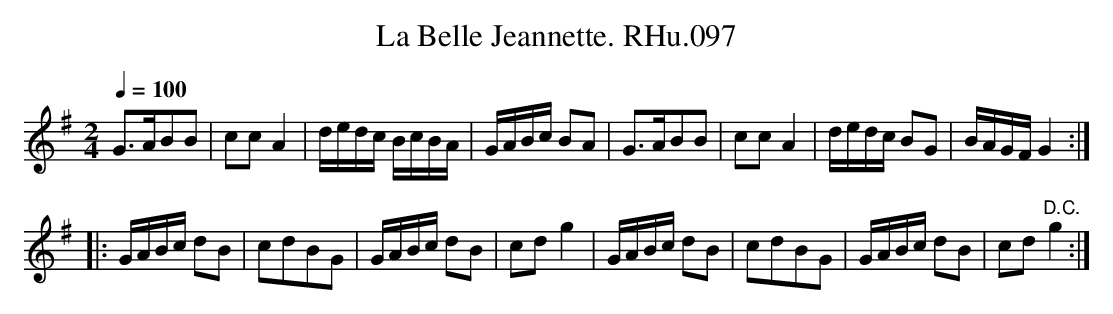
X:1
T:La Belle Jeannette. RHu.097
M:2/4
L:1/8
Q:1/4=100
K:G
G>ABB|ccA2|d/e/d/c/ B/c/B/A/|G/A/B/c/ BA|\
G>ABB|ccA2|d/e/d/c/ BG|B/A/G/F/ G2:|
|:G/A/B/c/ dB|cdBG|G/A/B/c/ dB|cdg2|\
G/A/B/c/ dB|cdBG|G/A/B/c/ dB|cd"D.C."g2:|
